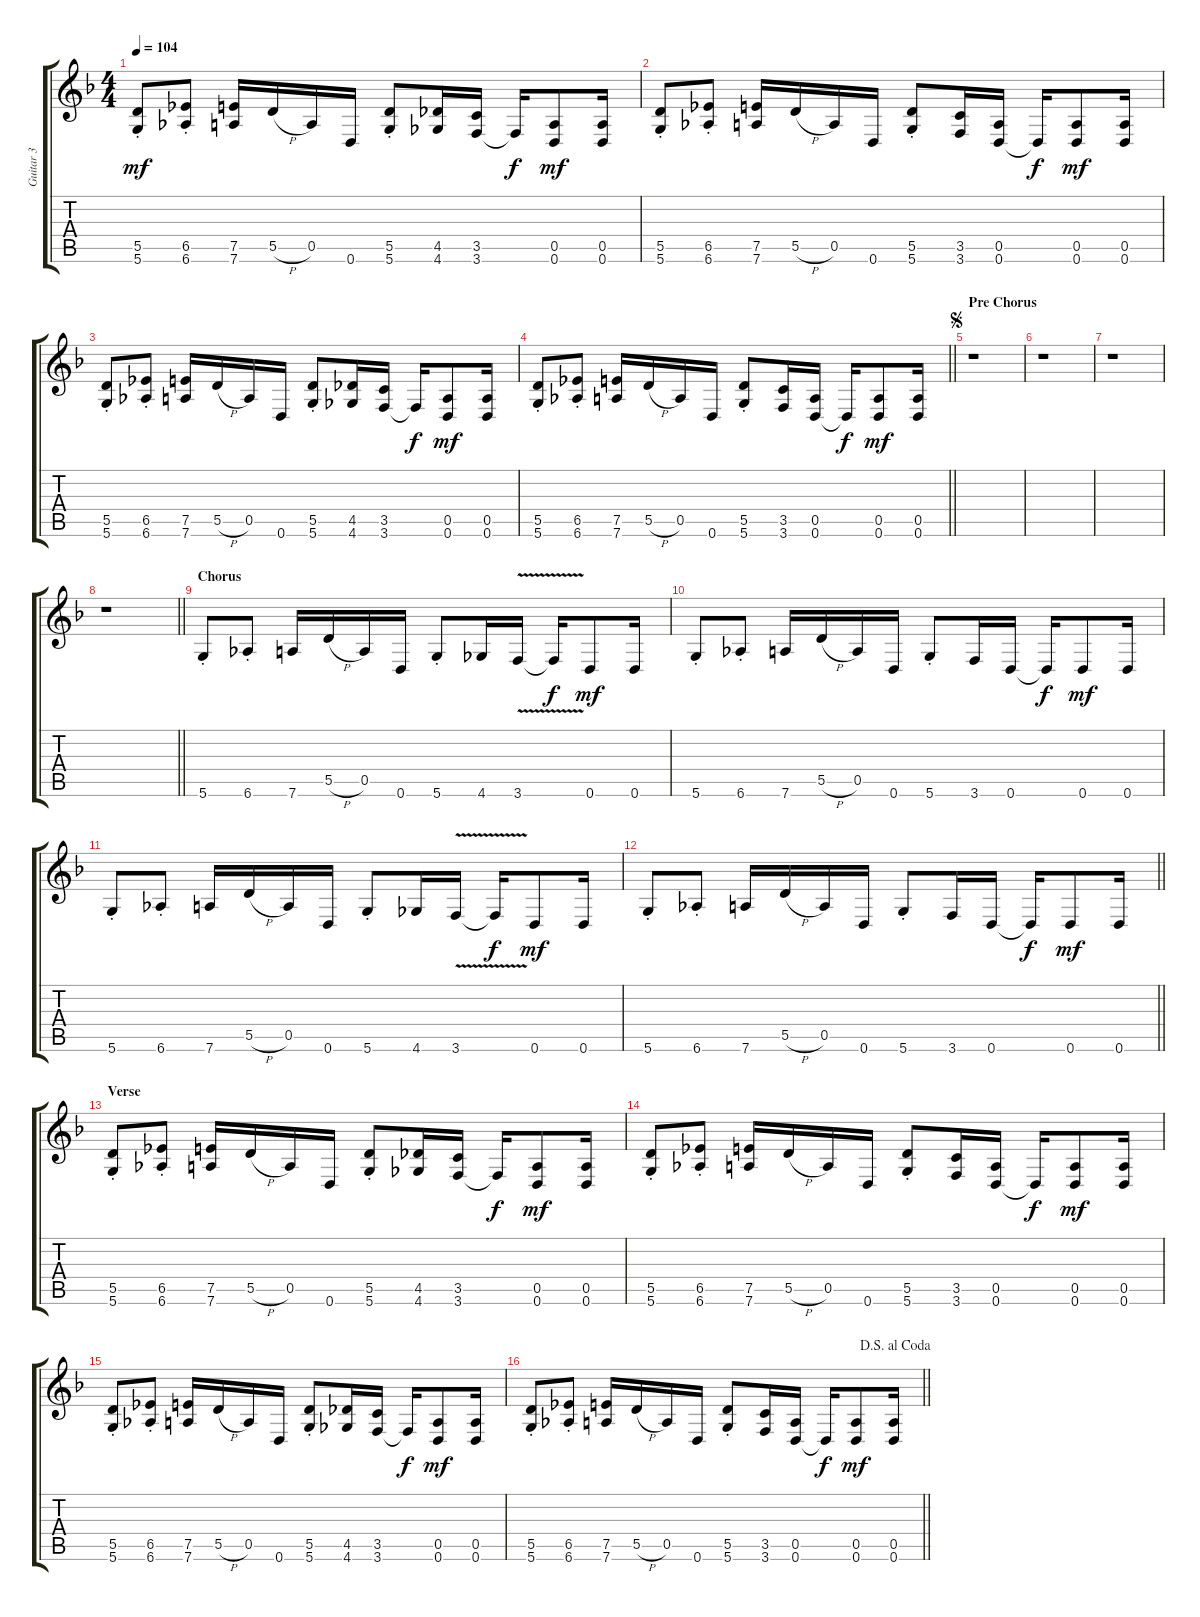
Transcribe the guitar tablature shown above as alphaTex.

\track ("Guitar 3" "Guitar 3") {instrument distortionguitar}
\staff {score tabs}
\tuning (E4 B3 G3 D3 A2 D2) {hide}
\ts (4 4)
\tempo 104
\clef g2
\ks f
(5.5 5.6{st}).8{dy mf} (6.5 6.6{st}).8 (7.5 7.6).16 5.5{h}.16 0.5.16 0.6.16 (5.5 5.6{st}).8 (4.5 4.6).16 (3.5 3.6).16 3.6{t}.16{dy f} (0.5 0.6).8{dy mf} (0.5 0.6).16 |
(5.5 5.6{st}).8 (6.5 6.6{st}).8 (7.5 7.6).16 5.5{h}.16 0.5.16 0.6.16 (5.5 5.6{st}).8 (3.5 3.6).16 (0.5 0.6).16 0.6{t}.16{dy f} (0.5 0.6).8{dy mf} (0.5 0.6).16 |
(5.5 5.6{st}).8 (6.5 6.6{st}).8 (7.5 7.6).16 5.5{h}.16 0.5.16 0.6.16 (5.5 5.6{st}).8 (4.5 4.6).16 (3.5 3.6).16 3.6{t}.16{dy f} (0.5 0.6).8{dy mf} (0.5 0.6).16 |
\barLineRight lightlight
(5.5 5.6{st}).8 (6.5 6.6{st}).8 (7.5 7.6).16 5.5{h}.16 0.5.16 0.6.16 (5.5 5.6{st}).8 (3.5 3.6).16 (0.5 0.6).16 0.6{t}.16{dy f} (0.5 0.6).8{dy mf} (0.5 0.6).16 |
\section ("" "Pre Chorus")
\jump segno
r.1 |
r.1 |
r.1 |
\barLineRight lightlight
r.1 |
\section ("" "Chorus")
5.6{st}.8 6.6{st}.8 7.6.16 5.5{h}.16 0.5.16 0.6.16 5.6{st}.8 4.6.16 3.6{v}.16 3.6{t}.16{dy f} 0.6.8{dy mf} 0.6.16 |
5.6{st}.8 6.6{st}.8 7.6.16 5.5{h}.16 0.5.16 0.6.16 5.6{st}.8 3.6.16 0.6.16 0.6{t}.16{dy f} 0.6.8{dy mf} 0.6.16 |
5.6{st}.8 6.6{st}.8 7.6.16 5.5{h}.16 0.5.16 0.6.16 5.6{st}.8 4.6.16 3.6{v}.16 3.6{t}.16{dy f} 0.6.8{dy mf} 0.6.16 |
\barLineRight lightlight
5.6{st}.8 6.6{st}.8 7.6.16 5.5{h}.16 0.5.16 0.6.16 5.6{st}.8 3.6.16 0.6.16 0.6{t}.16{dy f} 0.6.8{dy mf} 0.6.16 |
\section ("" "Verse")
(5.5 5.6{st}).8 (6.5 6.6{st}).8 (7.5 7.6).16 5.5{h}.16 0.5.16 0.6.16 (5.5 5.6{st}).8 (4.5 4.6).16 (3.5 3.6).16 3.6{t}.16{dy f} (0.5 0.6).8{dy mf} (0.5 0.6).16 |
(5.5 5.6{st}).8 (6.5 6.6{st}).8 (7.5 7.6).16 5.5{h}.16 0.5.16 0.6.16 (5.5 5.6{st}).8 (3.5 3.6).16 (0.5 0.6).16 0.6{t}.16{dy f} (0.5 0.6).8{dy mf} (0.5 0.6).16 |
(5.5 5.6{st}).8 (6.5 6.6{st}).8 (7.5 7.6).16 5.5{h}.16 0.5.16 0.6.16 (5.5 5.6{st}).8 (4.5 4.6).16 (3.5 3.6).16 3.6{t}.16{dy f} (0.5 0.6).8{dy mf} (0.5 0.6).16 |
\jump dalsegnoalcoda
\barLineRight lightlight
(5.5 5.6{st}).8 (6.5 6.6{st}).8 (7.5 7.6).16 5.5{h}.16 0.5.16 0.6.16 (5.5 5.6{st}).8 (3.5 3.6).16 (0.5 0.6).16 0.6{t}.16{dy f} (0.5 0.6).8{dy mf} (0.5 0.6).16
